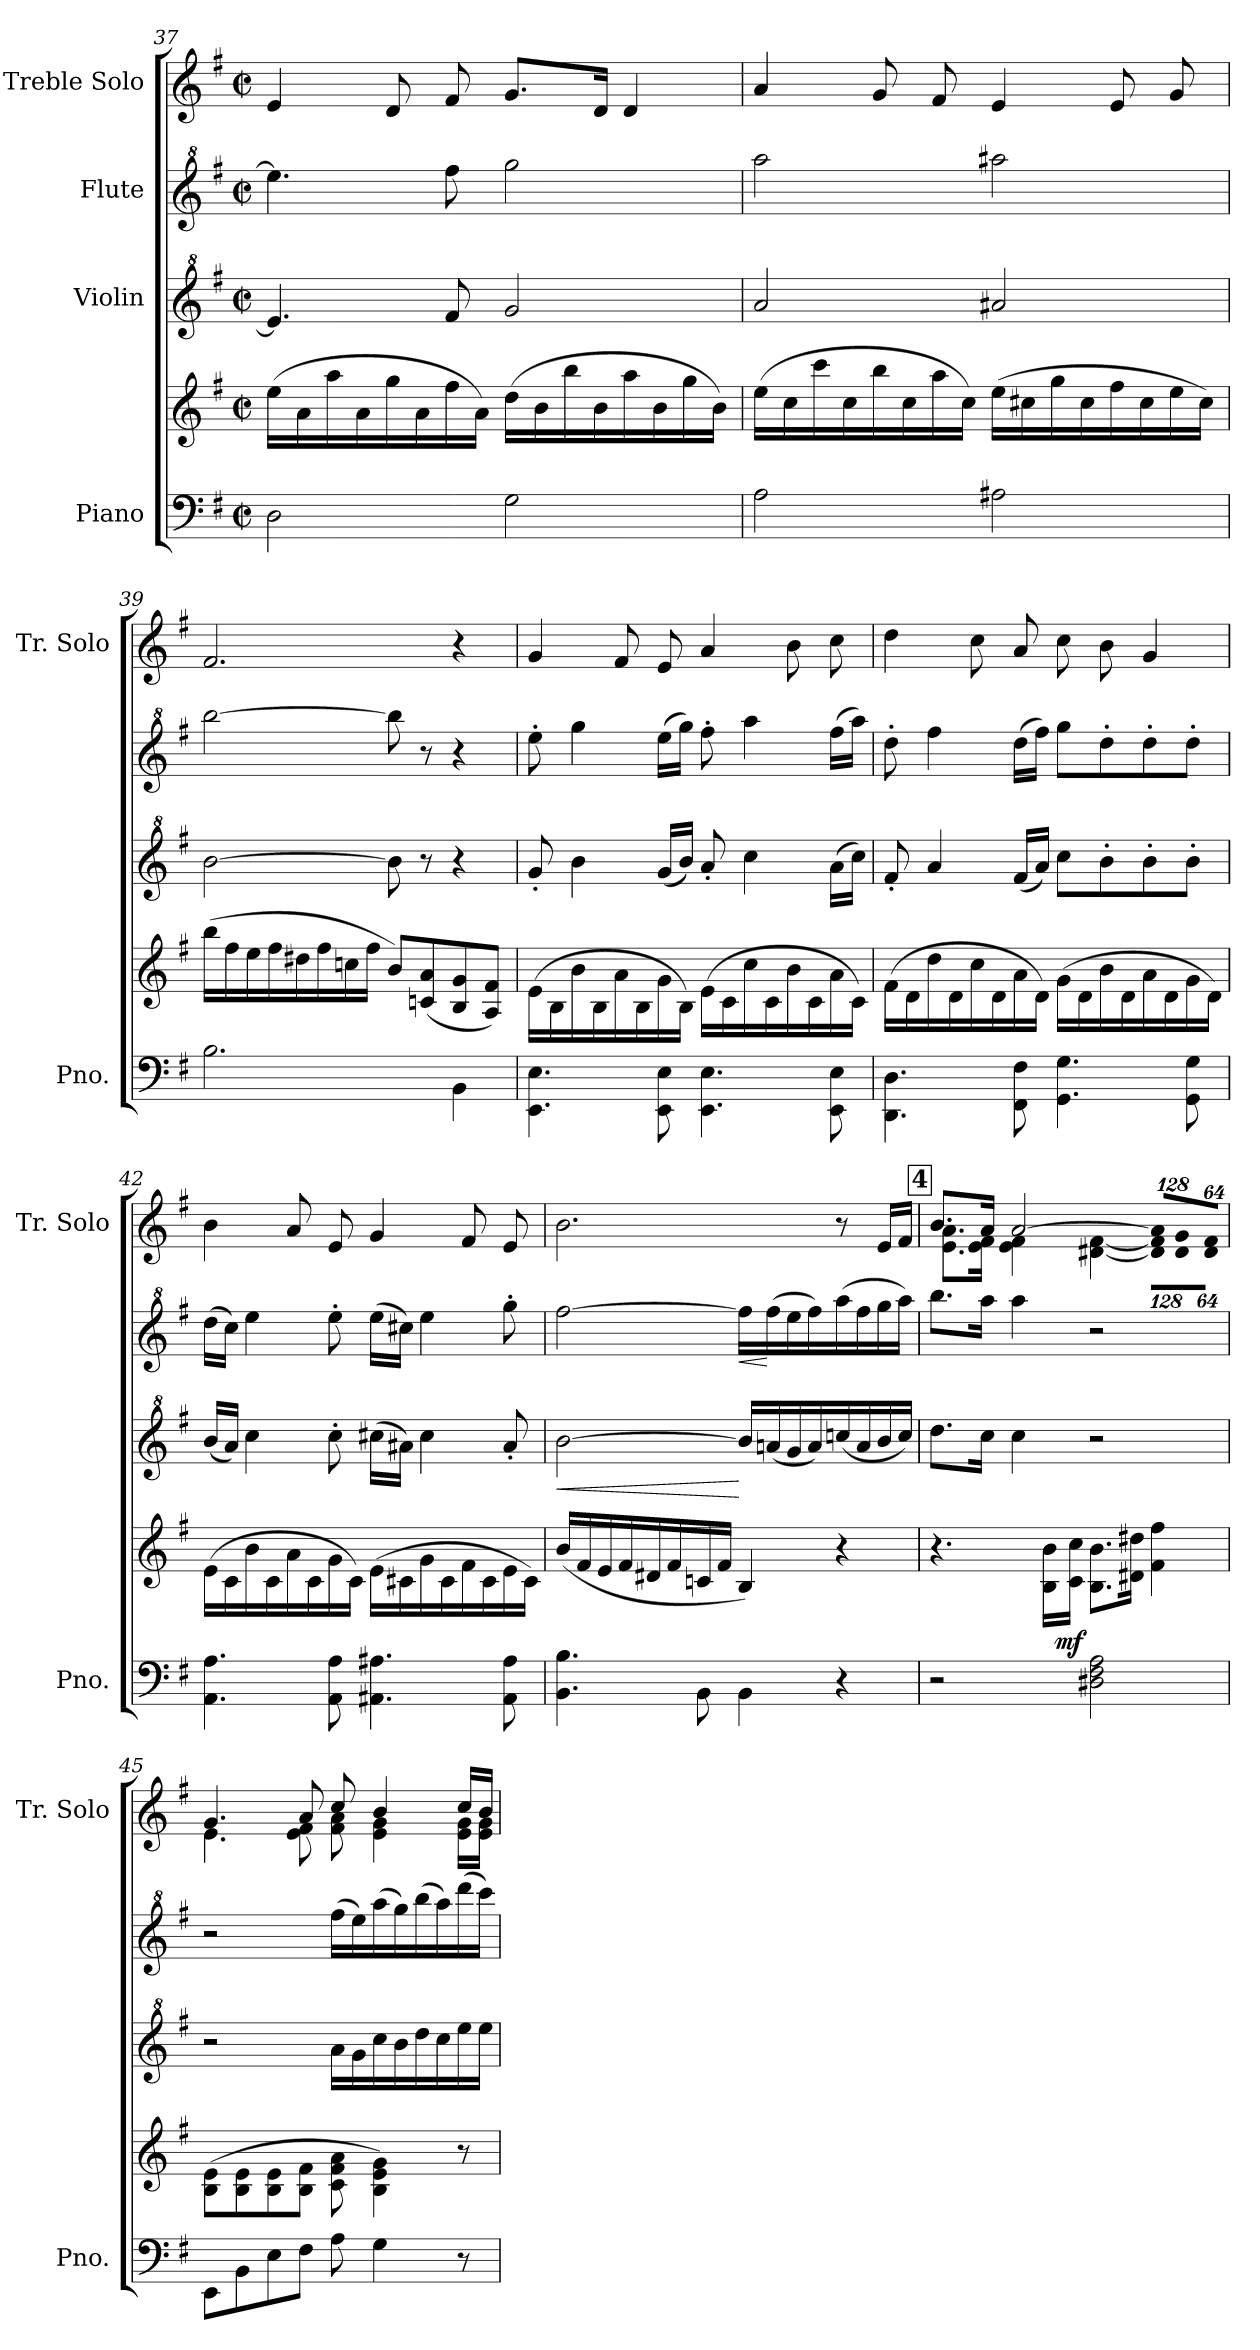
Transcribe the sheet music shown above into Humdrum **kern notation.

**kern	**kern	**dynam	**kern	**dynam	**kern	**dynam	**kern
*part4	*part4	*part4	*part3	*part3	*part2	*part2	*part1
*staff5	*staff4	*staff4/5	*staff3	*staff3	*staff2	*staff2	*staff1
*I"Piano	*	*	*I"Violin	*	*I"Flute	*	*I"Treble Solo
*I'Pno.	*	*	*	*	*	*	*I'Tr. Solo
*clefF4	*clefG2	*	*clefG^2	*	*clefG^2	*	*clefG2
*	*	*	*ITrd-7c-12	*	*ITrd-7c-12	*	*
*k[f#]	*k[f#]	*	*k[f#]	*	*k[f#]	*	*k[f#]
*G:	*G:	*	*G:	*	*G:	*	*G:
*M2/2	*M2/2	*	*M2/2	*	*M2/2	*	*M2/2
*met(c|)	*met(c|)	*	*met(c|)	*	*met(c|)	*	*met(c|)
=37	=37	=37	=37	=37	=37	=37	=37
2Di\	(16eei\LL	.	4.eeei/]	.	4.eeeei\]	.	4ei/
.	16ai\	.	.	.	.	.	.
.	16aai\	.	.	.	.	.	.
.	16ai\	.	.	.	.	.	.
.	16ggi\	.	.	.	.	.	8di/
.	16ai\	.	.	.	.	.	.
.	16ff#i\	.	8fff#i/	.	8ffff#i\	.	8f#i/
.	16ai\JJ)	.	.	.	.	.	.
2Gi\	(16ddi\LL	.	2gggi/	.	2ggggi\	.	8.gi/L
.	16bi\	.	.	.	.	.	.
.	16bbi\	.	.	.	.	.	.
.	16bi\	.	.	.	.	.	16di/Jk
.	16aai\	.	.	.	.	.	4di/
.	16bi\	.	.	.	.	.	.
.	16ggi\	.	.	.	.	.	.
.	16bi\JJ)	.	.	.	.	.	.
!!LO:PB:g=z
=38	=38	=38	=38	=38	=38	=38	=38
2Ai\	(16eei\LL	.	2aaai/	.	2aaaai\	.	4ai/
.	16cci\	.	.	.	.	.	.
.	16ccci\	.	.	.	.	.	.
.	16cci\	.	.	.	.	.	.
.	16bbi\	.	.	.	.	.	8gi/
.	16cci\	.	.	.	.	.	.
.	16aai\	.	.	.	.	.	8f#i/
.	16cci\JJ)	.	.	.	.	.	.
2A#Xi\	(16eei\LL	.	2aaa#Xi/	.	2aaaa#Xi\	.	4ei/
.	16cc#Xi\	.	.	.	.	.	.
.	16ggi\	.	.	.	.	.	.
.	16cc#i\	.	.	.	.	.	.
.	16ff#i\	.	.	.	.	.	8ei/
.	16cc#i\	.	.	.	.	.	.
.	16eei\	.	.	.	.	.	8gi/
.	16cc#i\JJ)	.	.	.	.	.	.
=39	=39	=39	=39	=39	=39	=39	=39
2.Bi\	(16bbi\LL	.	[2bbbi\	.	[2bbbbi\	.	2.f#i/
.	16ff#i\	.	.	.	.	.	.
.	16eei\	.	.	.	.	.	.
.	16ff#i\	.	.	.	.	.	.
.	16dd#Xi\	.	.	.	.	.	.
.	16ff#i\	.	.	.	.	.	.
.	16ccni\	.	.	.	.	.	.
.	16ff#i\JJ	.	.	.	.	.	.
.	8bi/L)	.	8bbbi\]	.	8bbbbi\]	.	.
.	(8cni/ 8ai	.	8r	.	8r	.	.
4BBi\	8Bi/ 8gi	.	4r	.	4r	.	4r
.	8Ai/ 8f#iJ)	.	.	.	.	.	.
=40	=40	=40	=40	=40	=40	=40	=40
4.EEi\ 4.Ei	(16ei\LL	.	8ggg'i/	.	8eeee'i\	.	4gi/
.	16Bi\	.	.	.	.	.	.
.	16bi\	.	4bbbi\	.	4ggggi\	.	.
.	16Bi\	.	.	.	.	.	.
.	16ai\	.	.	.	.	.	8f#i/
.	16Bi\	.	.	.	.	.	.
8EEi\ 8Ei	16gi\	.	(16gggi/LL	.	(16eeeei\LL	.	8ei/
.	16Bi\JJ)	.	16bbbi/JJ)	.	16ggggi\JJ)	.	.
4.EEi\ 4.Ei	(16ei\LL	.	8aaa'i/	.	8ffff#'i\	.	4ai/
.	16ci\	.	.	.	.	.	.
.	16cci\	.	4cccci\	.	4aaaai\	.	.
.	16ci\	.	.	.	.	.	.
.	16bi\	.	.	.	.	.	8bi\
.	16ci\	.	.	.	.	.	.
8EEi\ 8Ei	16ai\	.	(16aaai\LL	.	(16ffff#i\LL	.	8cci\
.	16ci\JJ)	.	16cccci\JJ)	.	16aaaai\JJ)	.	.
!!LO:LB:g=z
=41	=41	=41	=41	=41	=41	=41	=41
4.DDi\ 4.Di	(16f#i\LL	.	8fff#'i/	.	8dddd'i\	.	4ddi\
.	16di\	.	.	.	.	.	.
.	16ddi\	.	4aaai/	.	4ffff#i\	.	.
.	16di\	.	.	.	.	.	.
.	16cci\	.	.	.	.	.	8cci\
.	16di\	.	.	.	.	.	.
8FF#i\ 8F#i	16ai\	.	(16fff#i/LL	.	(16ddddi\LL	.	8ai/
.	16di\JJ)	.	16aaai/JJ)	.	16ffff#i\JJ)	.	.
4.GGi\ 4.Gi	(16gi\LL	.	8cccci\L	.	8ggggi\L	.	8cci\
.	16di\	.	.	.	.	.	.
.	16bi\	.	8bbb'i\	.	8dddd'i\	.	8bi\
.	16di\	.	.	.	.	.	.
.	16ai\	.	8bbb'i\	.	8dddd'i\	.	4gi/
.	16di\	.	.	.	.	.	.
8GGi\ 8Gi	16gi\	.	8bbb'i\J	.	8dddd'i\J	.	.
.	16di\JJ)	.	.	.	.	.	.
=42	=42	=42	=42	=42	=42	=42	=42
4.AAi\ 4.Ai	(16ei\LL	.	(16bbbi/LL	.	(16ddddi\LL	.	4bi\
.	16ci\	.	16aaai/JJ)	.	16cccci\JJ)	.	.
.	16bi\	.	4cccci\	.	4eeeei\	.	.
.	16ci\	.	.	.	.	.	.
.	16ai\	.	.	.	.	.	8ai/
.	16ci\	.	.	.	.	.	.
8AAi\ 8Ai	16gi\	.	8cccc'i\	.	8eeee'i\	.	8ei/
.	16ci\JJ)	.	.	.	.	.	.
4.AA#Xi\ 4.A#Xi	(16ei\LL	.	(16cccc#Xi\LL	.	(16eeeei\LL	.	4gi/
.	16c#Xi\	.	16aaa#Xi\JJ)	.	16cccc#Xi\JJ)	.	.
.	16gi\	.	4cccc#i\	.	4eeeei\	.	.
.	16c#i\	.	.	.	.	.	.
.	16f#i\	.	.	.	.	.	8f#i/
.	16c#i\	.	.	.	.	.	.
8AA#i\ 8A#i	16ei\	.	8aaa#'i/	.	8gggg'i\	.	8ei/
.	16c#i\JJ)	.	.	.	.	.	.
!!LO:PB:g=z
=43	=43	=43	=43	=43	=43	=43	=43
!	!	!	!	!LO:HP:b	!	!	!
4.BBi\ 4.Bi	(16bi/LL	.	[2bbbi\	<	[2ffff#i\	.	2.bi\
.	16f#i/	.	.	.	.	.	.
.	16ei/	.	.	.	.	.	.
.	16f#i/	.	.	.	.	.	.
.	16d#Xi/	.	.	.	.	.	.
.	16f#i/	.	.	.	.	.	.
8BBi\	16cni/	.	.	.	.	.	.
.	16f#i/JJ	.	.	.	.	.	.
!	!	!	!	!	!	!LO:HP:b	!
4BBi\	4Bi/)	.	16bbbi/LL]	[	16ffff#i\LL]	<	.
.	.	.	(16aaani/	.	(16ffff#i\	[	.
.	.	.	16gggi/	.	16eeeei\	.	.
.	.	.	16aaai/)	.	16ffff#i\)	.	.
4r	4r	.	(16ccccni/	.	(16aaaai\	.	8r
.	.	.	16aaai/	.	16ffff#i\	.	.
.	.	.	16bbbi/	.	16ggggi\	.	16ei/LL
.	.	.	16cccci/JJ)	.	16aaaai\JJ)	.	16f#i/JJ
!!LO:REH:place=s1:B:color=#000000:enc=box:fs=19.7119:t=4
=44	=44	=44	=44	=44	=44	=44	=44
*	*^	*	*	*	*	*	*^
2r	4.r	4ryy	.	8.ddddi\L	.	8.bbbbi\L	.	8.bi/L	8.ei\ 8.aiL
.	.	.	.	16cccci\Jk	.	16aaaai\Jk	.	16ai/Jk	16ei\ 16f#iJk
.	.	8ryy	.	4cccci\	.	4aaaai\	.	[2ai/	4ei\ 4f#i
.	16Bi\ 16biLL	32ryy	.	.	.	.	.	.	.
.	.	2ryy	mf	.	.	.	.	.	.
.	16ci\ 16cciJJ	.	.	.	.	.	.	.	.
2D#Xi\ 2F#i 2Ai	8.Bi\ 8.biL	.	.	2r	.	2r	.	.	[4d#Xi\ [4f#i
.	16d#Xi\ 16dd#XiJk	.	.	.	.	.	.	.	.
*	*	*	*	*	*	*	*	*Xbrackettup	*
!	!	!	!	!	!	!	!	!LO:N:vis=8	!LO:N:vis=8
.	4f#i\ 4ff#i	.	.	.	.	.	.	1024%85ai/L]	1024%85d#i\] 1024%85f#i]L
!	!	!	!	!	!	!	!	!LO:N:vis=8	!LO:N:vis=8
.	.	.	.	.	.	.	.	1024%85gi/	1024%85d#i\
.	.	16.ryy	.	.	.	.	.	.	.
!	!	!	!	!	!	!	!	!LO:N:vis=8	!LO:N:vis=8
.	.	.	.	.	.	.	.	512%43f#i/J	512%43d#i\J
*	*v	*v	*	*	*	*	*	*	*
=45	=45	=45	=45	=45	=45	=45	=45	=45
8EEi\L	(8Bi\ 8eiL	.	2r	.	2r	.	4.gi/	4.ei\
8BBi\	8Bi\ 8ei	.	.	.	.	.	.	.
8Ei\	8Bi\ 8ei	.	.	.	.	.	.	.
8F#i\J	8Bi\ 8f#iJ	.	.	.	.	.	8ai/	8ei\ 8f#i
8Ai\	8ci\ 8f#i 8ai	.	16aaai\LL	.	(16ffff#i\LL	.	8cci/	8f#i\ 8ai
.	.	.	16gggi\	.	16eeeei\)	.	.	.
4Gi\	4Bi\ 4ei 4gi)	.	16cccci\	.	(16aaaai\	.	4bi/	4ei\ 4gi
.	.	.	16bbbi\	.	16ggggi\)	.	.	.
.	.	.	16ddddi\	.	(16bbbbi\	.	.	.
.	.	.	16cccci\	.	16aaaai\)	.	.	.
8r	8r	.	16eeeei\	.	(16dddddi\	.	16cci/LL	16ei\ 16giLL
.	.	.	16eeeei\JJ	.	16ccccci\JJ)	.	16bi/JJ	16ei\ 16giJJ
*	*	*	*	*	*	*	*v	*v
=	=	=	=	=	=	=	=
*-	*-	*-	*-	*-	*-	*-	*-
